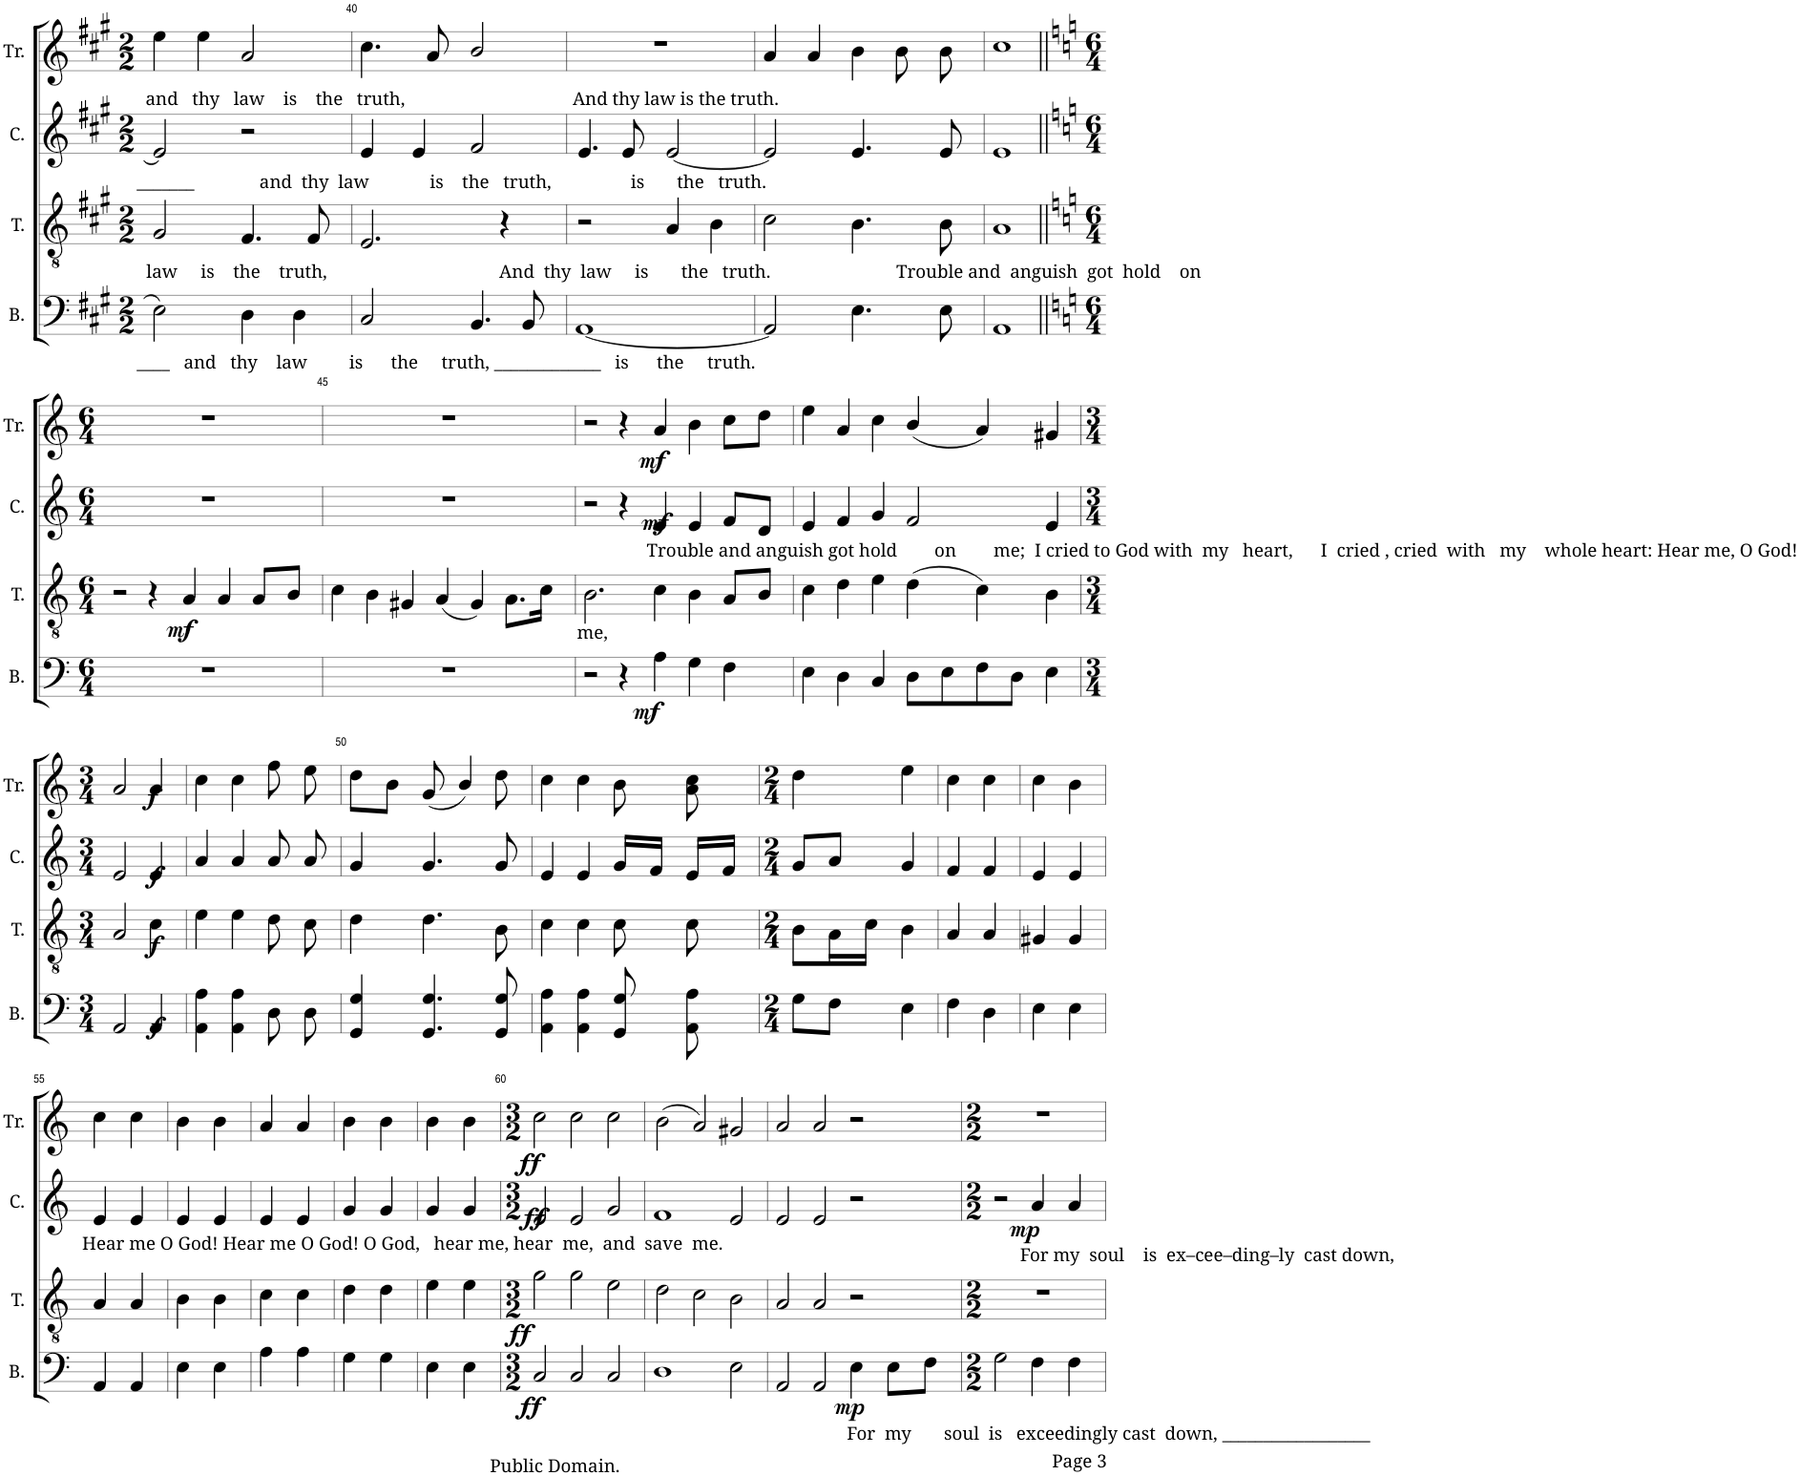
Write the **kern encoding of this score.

**kern	**dynam	**kern	**dynam	**kern	**dynam	**kern	**dynam
*part4	*part4	*part3	*part3	*part2	*part2	*part1	*part1
*staff4	*staff4	*staff3	*staff3	*staff2	*staff2	*staff1	*staff1
*I"B.	*	*I"T.	*	*I"C.	*	*I"Tr.	*
*I'B.	*	*I'T.	*	*I'C.	*	*I'Tr.	*
!!LO:PB:g=z
*clefF4	*	*clefGv2	*	*clefG2	*	*clefG2	*
*k[f#c#g#]	*	*k[f#c#g#]	*	*k[f#c#g#]	*	*k[f#c#g#]	*
*M2/2	*	*M2/2	*	*M2/2	*	*M2/2	*
=39	=39	=39	=39	=39	=39	=39	=39
!	!	!	!	!	!	!LO:TX:b:t=and   thy   law    is    the   truth,                                    And thy law is the truth.	!
!	!	!	!	!LO:TX:b:t=_______              and  thy  law             is    the   truth,                 is       the   truth.	!	!	!
!	!	!LO:TX:b:t=law     is    the    truth,                                     And  thy  law     is       the   truth.                           Trouble and  anguish  got  hold    on	!	!	!	!	!
!LO:TX:b:t=____   and   thy    law         is      the     truth, _____________   is      the     truth.	!	!	!	!	!	!	!
2E\	.	2G#/	.	2e/]	.	4ee\	.
.	.	.	.	.	.	4ee\	.
4D\	.	4.F#/	.	2r	.	2a/	.
4D\	.	.	.	.	.	.	.
.	.	8F#/	.	.	.	.	.
=40	=40	=40	=40	=40	=40	=40	=40
2C#/	.	2.E/	.	4e/	.	4.cc#\	.
.	.	.	.	4e/	.	.	.
.	.	.	.	.	.	8a/	.
4.BB/	.	.	.	2f#/	.	2b/	.
.	.	4r	.	.	.	.	.
8BB/	.	.	.	.	.	.	.
=41	=41	=41	=41	=41	=41	=41	=41
[1AA	.	2r	.	4.e/	.	1r	.
.	.	.	.	8e/	.	.	.
.	.	4A/	.	[2e/	.	.	.
.	.	4B\	.	.	.	.	.
=42	=42	=42	=42	=42	=42	=42	=42
2AA/]	.	2c#\	.	2e/]	.	4a/	.
.	.	.	.	.	.	4a/	.
4.E\	.	4.B\	.	4.e/	.	4b\	.
.	.	.	.	.	.	8b\	.
8E\	.	8B\	.	8e/	.	8b\	.
=43	=43	=43	=43	=43	=43	=43	=43
1AA	.	1A	.	1e	.	1cc#	.
!!LO:LB:g=z
=44||	=44||	=44||	=44||	=44||	=44||	=44||	=44||
*k[]	*	*k[]	*	*k[]	*	*k[]	*
*M6/4	*	*M6/4	*	*M6/4	*	*M6/4	*
1.r	.	2r	.	1.r	.	1.r	.
.	.	4r	.	.	.	.	.
!	!	!	!LO:DY:b	!	!	!	!
.	.	4A/	mf	.	.	.	.
.	.	4A/	.	.	.	.	.
.	.	8A/L	.	.	.	.	.
.	.	8B/J	.	.	.	.	.
=45	=45	=45	=45	=45	=45	=45	=45
1.r	.	4c\	.	1.r	.	1.r	.
.	.	4B\	.	.	.	.	.
.	.	4G#X/	.	.	.	.	.
.	.	(4A/	.	.	.	.	.
.	.	4G#/)	.	.	.	.	.
.	.	8.A\L	.	.	.	.	.
.	.	16c\Jk	.	.	.	.	.
=46	=46	=46	=46	=46	=46	=46	=46
!	!	!LO:TX:b:t=me,	!	!	!	!	!
2r	.	2.B\	.	2r	.	2r	.
4r	.	.	.	4r	.	4r	.
!	!	!	!	!LO:TX:b:t=Trouble and anguish got hold        on        me;  I cried to God with  my   heart,      I  cried , cried  with   my    whole heart&colon; Hear me, O God!	!	!	!
!	!LO:DY:b	!	!	!	!LO:DY:b	!	!LO:DY:b
4A\	mf	4c\	.	4e/	mf	4a/	mf
4G\	.	4B\	.	4e/	.	4b\	.
4F\	.	8A/L	.	8f/L	.	8cc\L	.
.	.	8B/J	.	8d/J	.	8dd\J	.
=47	=47	=47	=47	=47	=47	=47	=47
4E\	.	4c\	.	4e/	.	4ee\	.
4D\	.	4d\	.	4f/	.	4a/	.
4C/	.	4e\	.	4g/	.	4cc\	.
8D\L	.	(4d\	.	2f/	.	(4b/	.
8E\	.	.	.	.	.	.	.
8F\	.	4c\)	.	.	.	4a/)	.
8D\J	.	.	.	.	.	.	.
4E\	.	4B\	.	4e/	.	4g#X/	.
!!LO:LB:g=z
=48	=48	=48	=48	=48	=48	=48	=48
*M3/4	*	*M3/4	*	*M3/4	*	*M3/4	*
2AA/	.	2A/	.	2e/	.	2a/	.
!	!LO:DY:b	!	!LO:DY:b	!	!LO:DY:b	!	!LO:DY:b
4AA/	f	4c\	f	4e/	f	4a/	f
=49	=49	=49	=49	=49	=49	=49	=49
4AA\ 4A\	.	4e\	.	4a/	.	4cc\	.
4AA\ 4A\	.	4e\	.	4a/	.	4cc\	.
8D\	.	8d\	.	8a/	.	8ff\	.
8D\	.	8c\	.	8a/	.	8ee\	.
=50	=50	=50	=50	=50	=50	=50	=50
4GG/ 4G/	.	4d\	.	4g/	.	8dd\L	.
.	.	.	.	.	.	8b\J	.
4.GG/ 4.G/	.	4.d\	.	4.g/	.	(8g/	.
.	.	.	.	.	.	4b/)	.
8GG/ 8G/	.	8B\	.	8g/	.	8dd\	.
=51	=51	=51	=51	=51	=51	=51	=51
4AA\ 4A\	.	4c\	.	4e/	.	4cc\	.
4AA\ 4A\	.	4c\	.	4e/	.	4cc\	.
8GG/ 8G/	.	8c\	.	16g/LL	.	8b\	.
.	.	.	.	16f/JJ	.	.	.
8AA\ 8A\	.	8c\	.	16e/LL	.	8a\ 8cc\	.
.	.	.	.	16f/JJ	.	.	.
=52	=52	=52	=52	=52	=52	=52	=52
*M2/4	*	*M2/4	*	*M2/4	*	*M2/4	*
8G\L	.	8B\L	.	8g/L	.	4dd\	.
8F\J	.	16A\L	.	8a/J	.	.	.
.	.	16c\JJ	.	.	.	.	.
4E\	.	4B\	.	4g/	.	4ee\	.
=53	=53	=53	=53	=53	=53	=53	=53
4F\	.	4A/	.	4f/	.	4cc\	.
4D\	.	4A/	.	4f/	.	4cc\	.
=54	=54	=54	=54	=54	=54	=54	=54
4E\	.	4G#X/	.	4e/	.	4cc\	.
4E\	.	4G#/	.	4e/	.	4b\	.
!!LO:LB:g=z
=55	=55	=55	=55	=55	=55	=55	=55
!	!	!	!	!LO:TX:b:t=Hear me O God! Hear me O God! O God,   hear me, hear  me,  and  save  me.	!	!	!
4AA/	.	4A/	.	4e/	.	4cc\	.
4AA/	.	4A/	.	4e/	.	4cc\	.
=56	=56	=56	=56	=56	=56	=56	=56
4E\	.	4B\	.	4e/	.	4b\	.
4E\	.	4B\	.	4e/	.	4b\	.
=57	=57	=57	=57	=57	=57	=57	=57
4A\	.	4c\	.	4e/	.	4a/	.
4A\	.	4c\	.	4e/	.	4a/	.
=58	=58	=58	=58	=58	=58	=58	=58
4G\	.	4d\	.	4g/	.	4b\	.
4G\	.	4d\	.	4g/	.	4b\	.
=59	=59	=59	=59	=59	=59	=59	=59
4E\	.	4e\	.	4g/	.	4b\	.
4E\	.	4e\	.	4g/	.	4b\	.
=60	=60	=60	=60	=60	=60	=60	=60
*M3/2	*	*M3/2	*	*M3/2	*	*M3/2	*
!	!LO:DY:b	!	!LO:DY:b	!	!LO:DY:b	!	!LO:DY:b
2C/	ff	2g\	ff	2e/	ff	2cc\	ff
2C/	.	2g\	.	2e/	.	2cc\	.
2C/	.	2e\	.	2g/	.	2cc\	.
=61	=61	=61	=61	=61	=61	=61	=61
1D	.	2d\	.	1f	.	(2b\	.
.	.	2c\	.	.	.	2a/)	.
2E\	.	2B\	.	2e/	.	2g#X/	.
=62	=62	=62	=62	=62	=62	=62	=62
2AA/	.	2A/	.	2e/	.	2a/	.
2AA/	.	2A/	.	2e/	.	2a/	.
!LO:TX:b:t=For  my       soul  is   exceedingly cast  down, __________________	!	!	!	!	!	!	!
!	!LO:DY:b	!	!	!	!	!	!
4E\	mp	2r	.	2r	.	2r	.
8E\L	.	.	.	.	.	.	.
8F\J	.	.	.	.	.	.	.
=63	=63	=63	=63	=63	=63	=63	=63
*M2/2	*	*M2/2	*	*M2/2	*	*M2/2	*
2G\	.	1r	.	2r	.	1r	.
!	!	!	!	!LO:TX:b:t=For my  soul    is  ex–cee–ding–ly  cast down,	!	!	!
!	!	!	!	!	!LO:DY:b	!	!
4F\	.	.	.	4a/	mp	.	.
4F\	.	.	.	4a/	.	.	.
=	=	=	=	=	=	=	=
*-	*-	*-	*-	*-	*-	*-	*-
